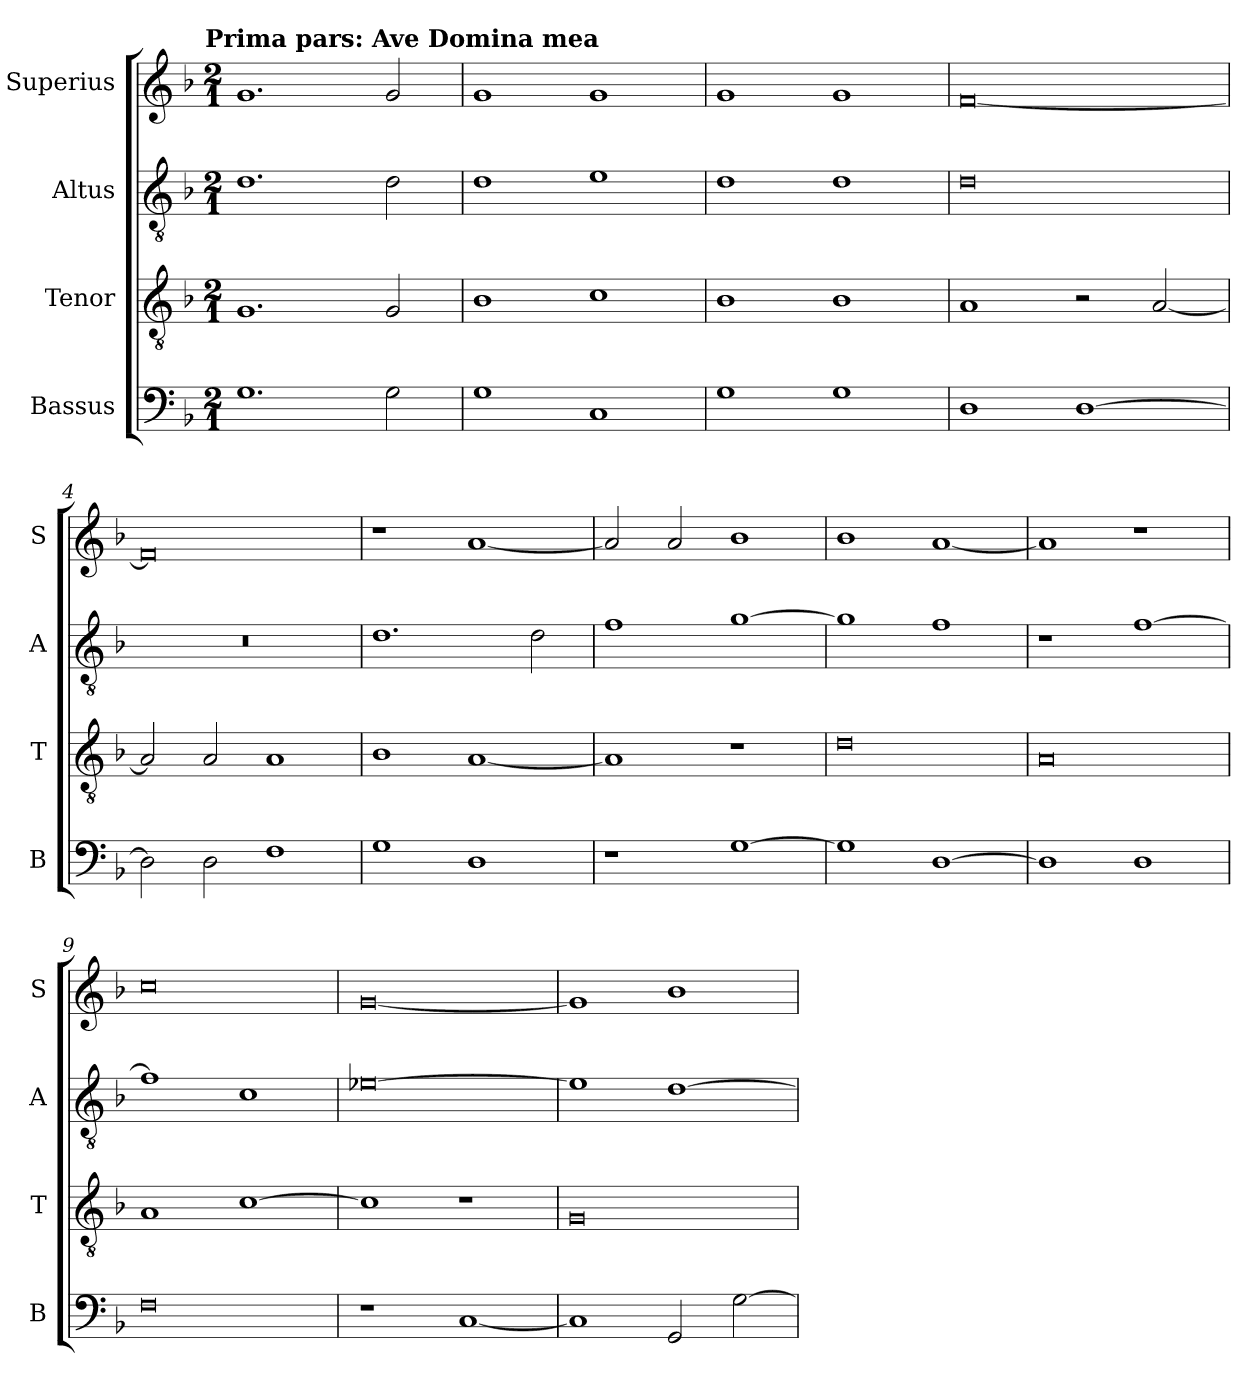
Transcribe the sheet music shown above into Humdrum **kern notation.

**kern	**kern	**kern	**kern
*part4	*part3	*part2	*part1
*staff4	*staff3	*staff2	*staff1
*I"Bassus	*I"Tenor	*I"Altus	*I"Superius
*I'B	*I'T	*I'A	*I'S
*clefF4	*clefGv2	*clefGv2	*clefG2
*k[b-]	*k[b-]	*k[b-]	*k[b-]
*F:	*F:	*F:	*F:
!!LO:TX:omd:t=Prima pars&colon; Ave Domina mea
*M2/1	*M2/1	*M2/1	*M2/1
=	=	=	=
1.G	1.G	1.d	1.g
2G	2G	2d	2g
=1	=1	=1	=1
1G	1B-	1d	1g
1C	1c	1e	1g
=2	=2	=2	=2
1G	1B-	1d	1g
1G	1B-	1d	1g
=3	=3	=3	=3
1D	1A	0d	[0f
[1D	2r	.	.
.	[2A	.	.
=4	=4	=4	=4
2D]	2A]	0r	0f]
2D	2A	.	.
1F	1A	.	.
=5	=5	=5	=5
1G	1B-	1.d	1r
1D	[1A	.	[1a
.	.	2d	.
=6	=6	=6	=6
1r	1A]	1f	2a]
.	.	.	2a
[1G	1r	[1g	1b-
=7	=7	=7	=7
1G]	0d	1g]	1b-
[1D	.	1f	[1a
=8	=8	=8	=8
1D]	0A	1r	1a]
1D	.	[1f	1r
=9	=9	=9	=9
0F	1A	1f]	0cc
.	[1c	1c	.
=10	=10	=10	=10
1r	1c]	[0e-X	[0g
[1C	1r	.	.
=11	=11	=11	=11
1C]	0G	1e-]	1g]
2GG	.	[1d	1b-
[2G	.	.	.
=	=	=	=
*-	*-	*-	*-
